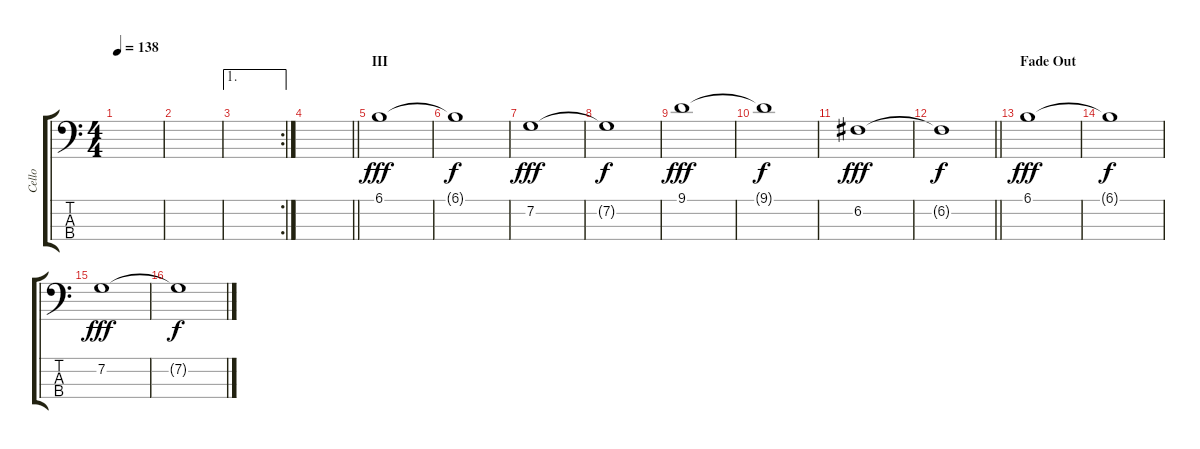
\track ("Cello" "Cello") {instrument electricbasspick}
\staff {score tabs}
\tuning (F2 C2 G1 D1) {hide}
\ts (4 4)
\tempo 138
\clef f4
\ks c
|
|
\ae 1
\rc 2
|
\barLineRight lightlight
|
\section ("" "III")
6.1.1{dy fff volume 16 instrument cello} |
6.1{t}.1{dy f} |
7.2.1{dy fff} |
7.2{t}.1{dy f} |
9.1.1{dy fff} |
9.1{t}.1{dy f} |
6.2.1{dy fff} |
\barLineRight lightlight
6.2{t}.1{dy f} |
\section ("" "Fade Out")
6.1.1{dy fff volume 14 instrument cello} |
6.1{t}.1{dy f} |
7.2.1{dy fff} |
7.2{t}.1{dy f}
